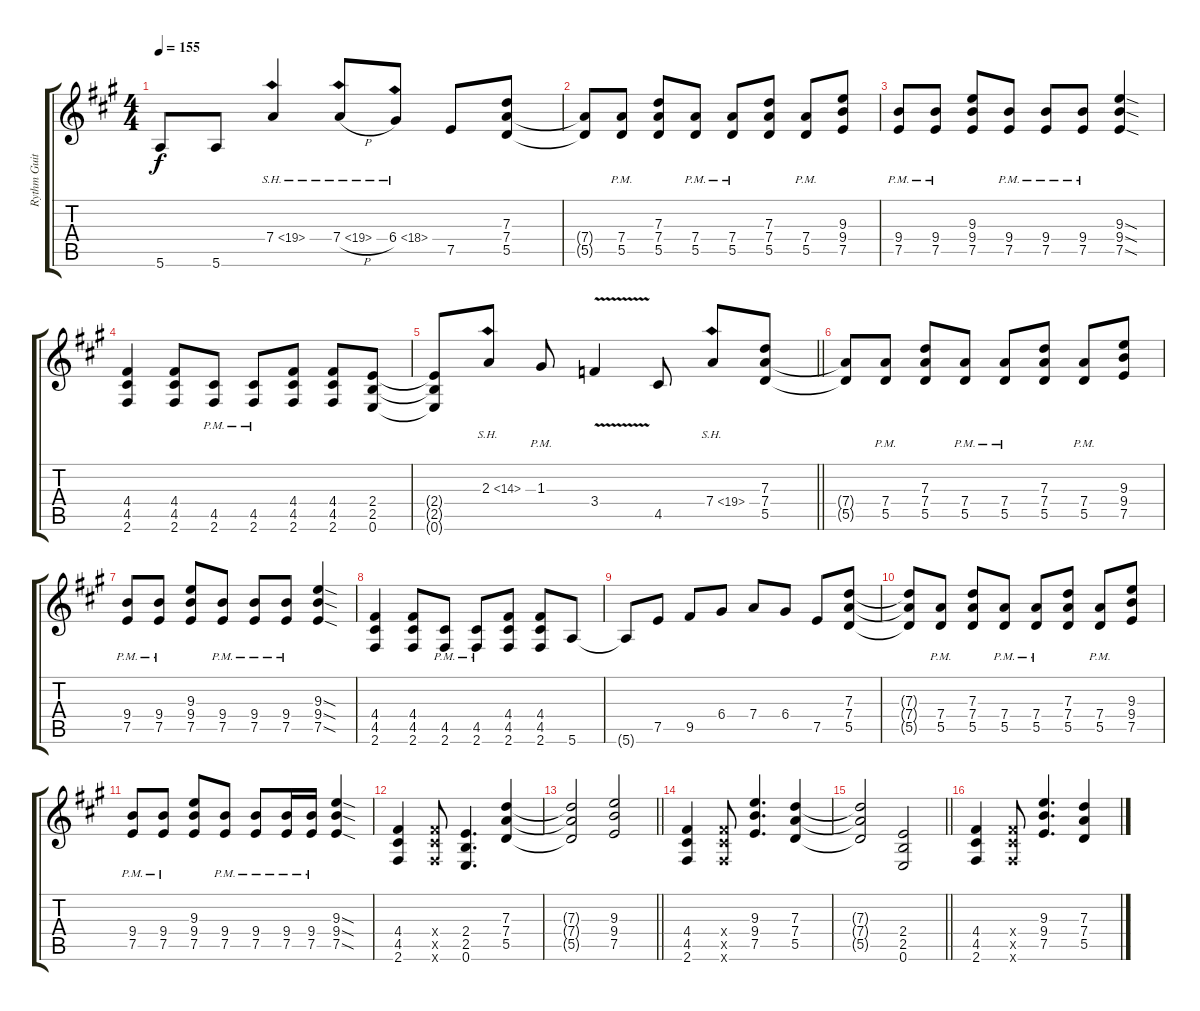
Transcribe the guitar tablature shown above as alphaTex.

\track ("Rythm Guitar" "Rythm Guit") {instrument overdrivenguitar}
\staff {score tabs}
\tuning (E4 B3 G3 D3 A2 E2) {hide}
\ts (4 4)
\tempo 155
\clef g2
\ks a
5.6{t}.8{dy f} 5.6.8 7.4{sh 12}.4 7.4{sh 12 h}.8 6.4{sh 12}.8 7.5.8 (7.3 7.4 5.5).8 |
(7.4{t} 5.5{t}).8 (7.4{pm} 5.5{pm}).8 (7.3 7.4 5.5).8 (7.4{pm} 5.5{pm}).8 (7.4{pm} 5.5{pm}).8 (7.3 7.4 5.5).8 (7.4{pm} 5.5{pm}).8 (9.3 9.4 7.5).8 |
(9.4{pm} 7.5{pm}).8 (9.4{pm} 7.5{pm}).8 (9.3 9.4 7.5).8 (9.4{pm} 7.5{pm}).8 (9.4{pm} 7.5{pm}).8 (9.4{pm} 7.5{pm}).8 (9.3{sod} 9.4{sod} 7.5{sod}).4 |
(4.4 4.5 2.6).4 (4.4 4.5 2.6).8 (4.5{pm} 2.6{pm}).8 (4.5{pm} 2.6{pm}).8 (4.4 4.5 2.6).8 (4.4 4.5 2.6).8 (2.4 2.5 0.6).8 |
\barLineRight lightlight
(2.4{t} 2.5{t} 0.6{t}).8 2.3{sh 12}.8 1.3{pm}.8 3.4{v}.4 4.5.8 7.4{sh 12}.8 (7.3 7.4 5.5).8 |
(7.4{t} 5.5{t}).8 (7.4{pm} 5.5{pm}).8 (7.3 7.4 5.5).8 (7.4{pm} 5.5{pm}).8 (7.4{pm} 5.5{pm}).8 (7.3 7.4 5.5).8 (7.4{pm} 5.5{pm}).8 (9.3 9.4 7.5).8 |
(9.4{pm} 7.5{pm}).8 (9.4{pm} 7.5{pm}).8 (9.3 9.4 7.5).8 (9.4{pm} 7.5{pm}).8 (9.4{pm} 7.5{pm}).8 (9.4{pm} 7.5{pm}).8 (9.3{sod} 9.4{sod} 7.5{sod}).4 |
(4.4 4.5 2.6).4 (4.4 4.5 2.6).8 (4.5{pm} 2.6{pm}).8 (4.5{pm} 2.6{pm}).8 (4.4 4.5 2.6).8 (4.4 4.5 2.6).8 5.6.8 |
5.6{t}.8 7.5.8 9.5.8 6.4.8 7.4.8 6.4.8 7.5.8 (7.3 7.4 5.5).8 |
(7.3{t} 7.4{t} 5.5{t}).8 (7.4{pm} 5.5{pm}).8 (7.3 7.4 5.5).8 (7.4{pm} 5.5{pm}).8 (7.4{pm} 5.5{pm}).8 (7.3 7.4 5.5).8 (7.4{pm} 5.5{pm}).8 (9.3 9.4 7.5).8 |
(9.4{pm} 7.5{pm}).8 (9.4{pm} 7.5{pm}).8 (9.3 9.4 7.5).8 (9.4{pm} 7.5{pm}).8 (9.4{pm} 7.5{pm}).8 (9.4{pm} 7.5{pm}).16 (9.4{pm} 7.5{pm}).16 (9.3{sod} 9.4{sod} 7.5{sod}).4 |
(4.4 4.5 2.6).4 (4.4{x} 4.5{x} 2.6{x}).8 (2.4 2.5 0.6).4{d} (7.3 7.4 5.5).4 |
\barLineRight lightlight
(7.3{t} 7.4{t} 5.5{t}).2 (9.3 9.4 7.5).2 |
(4.4 4.5 2.6).4 (4.4{x} 4.5{x} 2.6{x}).8 (9.3 9.4 7.5).4{d} (7.3 7.4 5.5).4 |
\barLineRight lightlight
(7.3{t} 7.4{t} 5.5{t}).2 (2.4 2.5 0.6).2 |
(4.4 4.5 2.6).4 (4.4{x} 4.5{x} 2.6{x}).8 (9.3 9.4 7.5).4{d} (7.3 7.4 5.5).4
